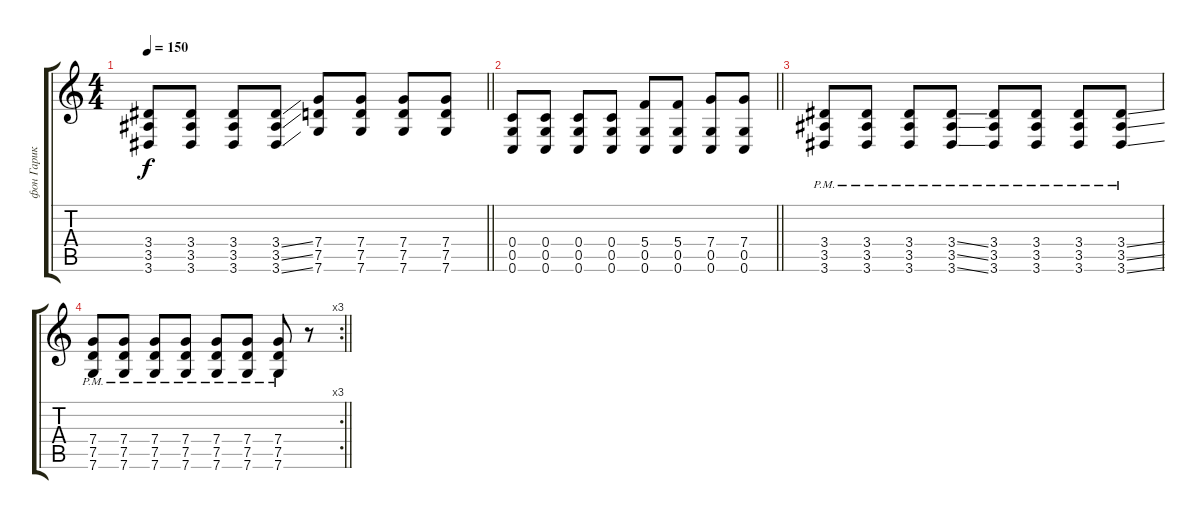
\track ("фон Гарик" "фон Гарик") {instrument electricguitarclean}
\staff {score tabs}
\tuning (D4 A3 F3 C3 G2 C2) {hide}
\ts (4 4)
\tempo 150
\clef g2
\barLineRight lightlight
\ks c
(3.4 3.5 3.6).8{dy f} (3.4 3.5 3.6).8 (3.4 3.5 3.6).8 (3.4{ss} 3.5{ss} 3.6{ss}).8 (7.4 7.5 7.6).8 (7.4 7.5 7.6).8 (7.4 7.5 7.6).8 (7.4 7.5 7.6).8 |
\barLineRight lightlight
(0.4 0.5 0.6).8 (0.4 0.5 0.6).8 (0.4 0.5 0.6).8 (0.4 0.5 0.6).8 (5.4 0.5 0.6).8 (5.4 0.5 0.6).8 (7.4 0.5 0.6).8 (7.4 0.5 0.6).8 |
\section ("" "")
(3.4{pm} 3.5{pm} 3.6).8 (3.4{pm} 3.5{pm} 3.6).8 (3.4{pm} 3.5{pm} 3.6).8 (3.4{ss pm} 3.5{ss pm} 3.6{ss}).8 (3.4{pm} 3.5{pm} 3.6).8 (3.4{pm} 3.5{pm} 3.6).8 (3.4{pm} 3.5{pm} 3.6).8 (3.4{ss pm} 3.5{ss pm} 3.6{ss}).8 |
\rc 3
\barLineRight lightlight
(7.4{pm} 7.5{pm} 7.6).8 (7.4{pm} 7.5{pm} 7.6).8 (7.4{pm} 7.5{pm} 7.6).8 (7.4{pm} 7.5{pm} 7.6).8 (7.4{pm} 7.5{pm} 7.6).8 (7.4{pm} 7.5{pm} 7.6).8 (7.4{pm} 7.5{pm} 7.6).8 r.8{instrument electricguitarclean}
